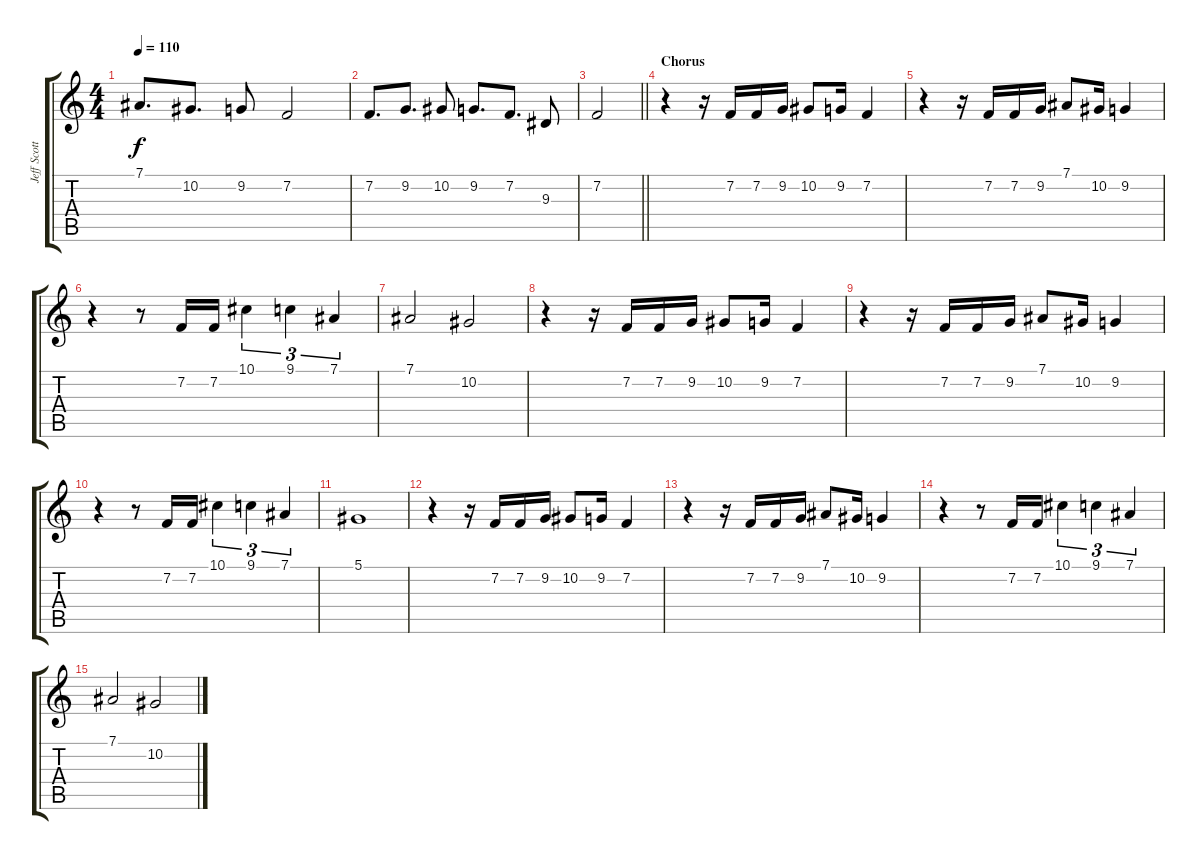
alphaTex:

\track ("Jeff Scott Soto" "Jeff Scott") {instrument lead2sawtooth}
\staff {score tabs}
\tuning (Eb4 Bb3 Gb3 Db3 Ab2 Eb2) {hide}
\ts (4 4)
\tempo 110
\clef g2
\ks c
7.1.8{d dy f} 10.2.8{d} 9.2.8 7.2.2 |
7.2.8{d} 9.2.8{d} 10.2.8 9.2.8{d} 7.2.8{d} 9.3.8 |
\barLineRight lightlight
7.2.2 |
\section ("" "Chorus")
r.4 r.16 7.2.16 7.2.16 9.2.16 10.2.8 9.2.16 7.2.4 |
r.4 r.16 7.2.16 7.2.16 9.2.16 7.1.8 10.2.16 9.2.4 |
r.4 r.8 7.2.16 7.2.16 10.1.4{tu (3 2)} 9.1.4{tu (3 2)} 7.1.4{tu (3 2)} |
7.1.2 10.2.2 |
r.4 r.16 7.2.16 7.2.16 9.2.16 10.2.8 9.2.16 7.2.4 |
r.4 r.16 7.2.16 7.2.16 9.2.16 7.1.8 10.2.16 9.2.4 |
r.4 r.8 7.2.16 7.2.16 10.1.4{tu (3 2)} 9.1.4{tu (3 2)} 7.1.4{tu (3 2)} |
5.1.1 |
r.4 r.16 7.2.16 7.2.16 9.2.16 10.2.8 9.2.16 7.2.4 |
r.4 r.16 7.2.16 7.2.16 9.2.16 7.1.8 10.2.16 9.2.4 |
r.4 r.8 7.2.16 7.2.16 10.1.4{tu (3 2)} 9.1.4{tu (3 2)} 7.1.4{tu (3 2)} |
7.1.2 10.2.2
